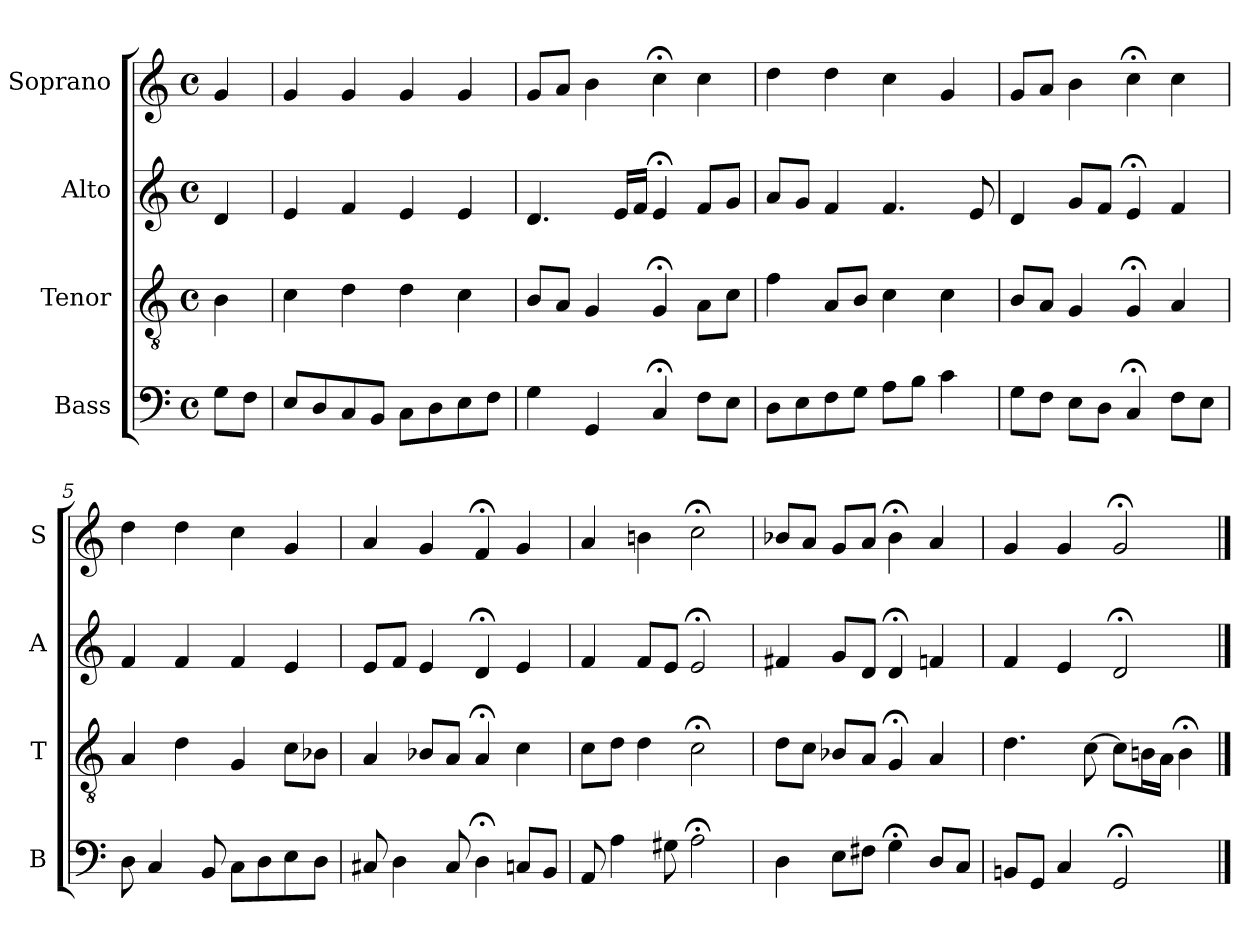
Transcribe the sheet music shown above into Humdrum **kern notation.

**kern	**kern	**kern	**kern
*part4	*part3	*part2	*part1
*staff4	*staff3	*staff2	*staff1
*I"Bass	*I"Tenor	*I"Alto	*I"Soprano
*I'B	*I'T	*I'A	*I'S
*clefF4	*clefGv2	*clefG2	*clefG2
*k[]	*k[]	*k[]	*k[]
*G:mix	*G:mix	*G:mix	*G:mix
*M4/4	*M4/4	*M4/4	*M4/4
*met(c)	*met(c)	*met(c)	*met(c)
*MM100	*MM100	*MM100	*MM100
=	=	=	=
8GL	4B	4d	4g
8FJ	.	.	.
=1	=1	=1	=1
8EL	4c	4e	4g
8D	.	.	.
8C	4d	4f	4g
8BBJ	.	.	.
8CL	4d	4e	4g
8D	.	.	.
8E	4c	4e	4g
8FJ	.	.	.
=2	=2	=2	=2
4G	8BL	4.d	8gL
.	8AJ	.	8aJ
4GG	4G	.	4b
.	.	16eLL	.
.	.	16fJJ	.
4C;<	4G;<	4e;<	4cc;<
8FL	8AL	8fL	4cc
8EJ	8cJ	8gJ	.
=3	=3	=3	=3
8DL	4f	8aL	4dd
8E	.	8gJ	.
8F	8AL	4f	4dd
8GJ	8BJ	.	.
8AL	4c	4.f	4cc
8BJ	.	.	.
4c	4c	.	4g
.	.	8e	.
=4	=4	=4	=4
8GL	8BL	4d	8gL
8FJ	8AJ	.	8aJ
8EL	4G	8gL	4b
8DJ	.	8fJ	.
4C;<	4G;<	4e;<	4cc;<
8FL	4A	4f	4cc
8EJ	.	.	.
=5	=5	=5	=5
8D	4A	4f	4dd
4C	.	.	.
.	4d	4f	4dd
8BB	.	.	.
8CL	4G	4f	4cc
8D	.	.	.
8E	8cL	4e	4g
8DJ	8B-XJ	.	.
=6	=6	=6	=6
8C#X	4A	8eL	4a
4D	.	8fJ	.
.	8B-XL	4e	4g
8C#	8AJ	.	.
4D;<	4A;<	4d;<	4f;<
8CnL	4c	4e	4g
8BBJ	.	.	.
=7	=7	=7	=7
8AA	8cL	4f	4a
4A	8dJ	.	.
.	4d	8fL	4bn
8G#X	.	8eJ	.
2A;<	2c;<	2e;<	2cc;<
=8	=8	=8	=8
4D	8dL	4f#X	8b-XL
.	8cJ	.	8aJ
8EL	8B-XL	8gL	8gL
8F#XJ	8AJ	8dJ	8aJ
4G;<	4G;<	4d;<	4b-;<
8DL	4A	4fn	4a
8CJ	.	.	.
=9	=9	=9	=9
8BBnL	4.d	4f	4g
8GGJ	.	.	.
4C	.	4e	4g
.	[8c	.	.
2GG;<	8cL]	2d;<	2g;<
.	16BnL	.	.
.	16AJJ	.	.
.	4B;<	.	.
==	==	==	==
*-	*-	*-	*-
